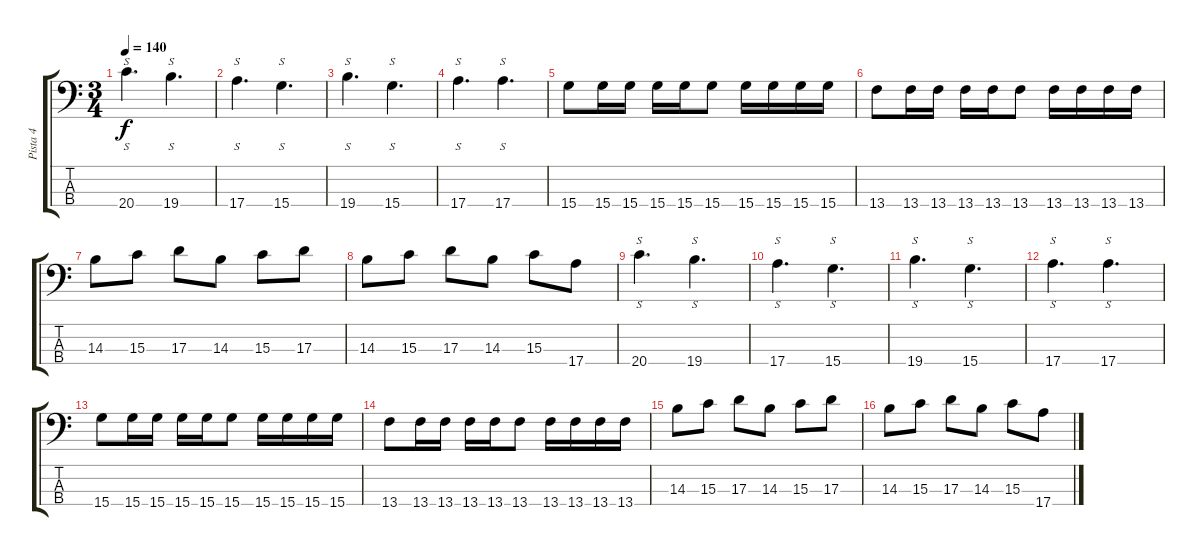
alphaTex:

\track ("Pista 4" "Pista 4") {instrument electricbassfinger}
\staff {score tabs}
\tuning (G2 D2 A1 E1) {hide}
\ts (3 4)
\tempo 140
\clef f4
\ks c
20.4.4{s d dy f} 19.4.4{s d} |
17.4.4{s d} 15.4.4{s d} |
19.4.4{s d} 15.4.4{s d} |
17.4.4{s d} 17.4.4{s d} |
15.4.8 15.4.16 15.4.16 15.4.16 15.4.16 15.4.8 15.4.16 15.4.16 15.4.16 15.4.16 |
13.4.8 13.4.16 13.4.16 13.4.16 13.4.16 13.4.8 13.4.16 13.4.16 13.4.16 13.4.16 |
14.3.8 15.3.8 17.3.8 14.3.8 15.3.8 17.3.8 |
14.3.8 15.3.8 17.3.8 14.3.8 15.3.8 17.4.8 |
20.4.4{s d} 19.4.4{s d} |
17.4.4{s d} 15.4.4{s d} |
19.4.4{s d} 15.4.4{s d} |
17.4.4{s d} 17.4.4{s d} |
15.4.8 15.4.16 15.4.16 15.4.16 15.4.16 15.4.8 15.4.16 15.4.16 15.4.16 15.4.16 |
13.4.8 13.4.16 13.4.16 13.4.16 13.4.16 13.4.8 13.4.16 13.4.16 13.4.16 13.4.16 |
14.3.8 15.3.8 17.3.8 14.3.8 15.3.8 17.3.8 |
14.3.8 15.3.8 17.3.8 14.3.8 15.3.8 17.4.8
